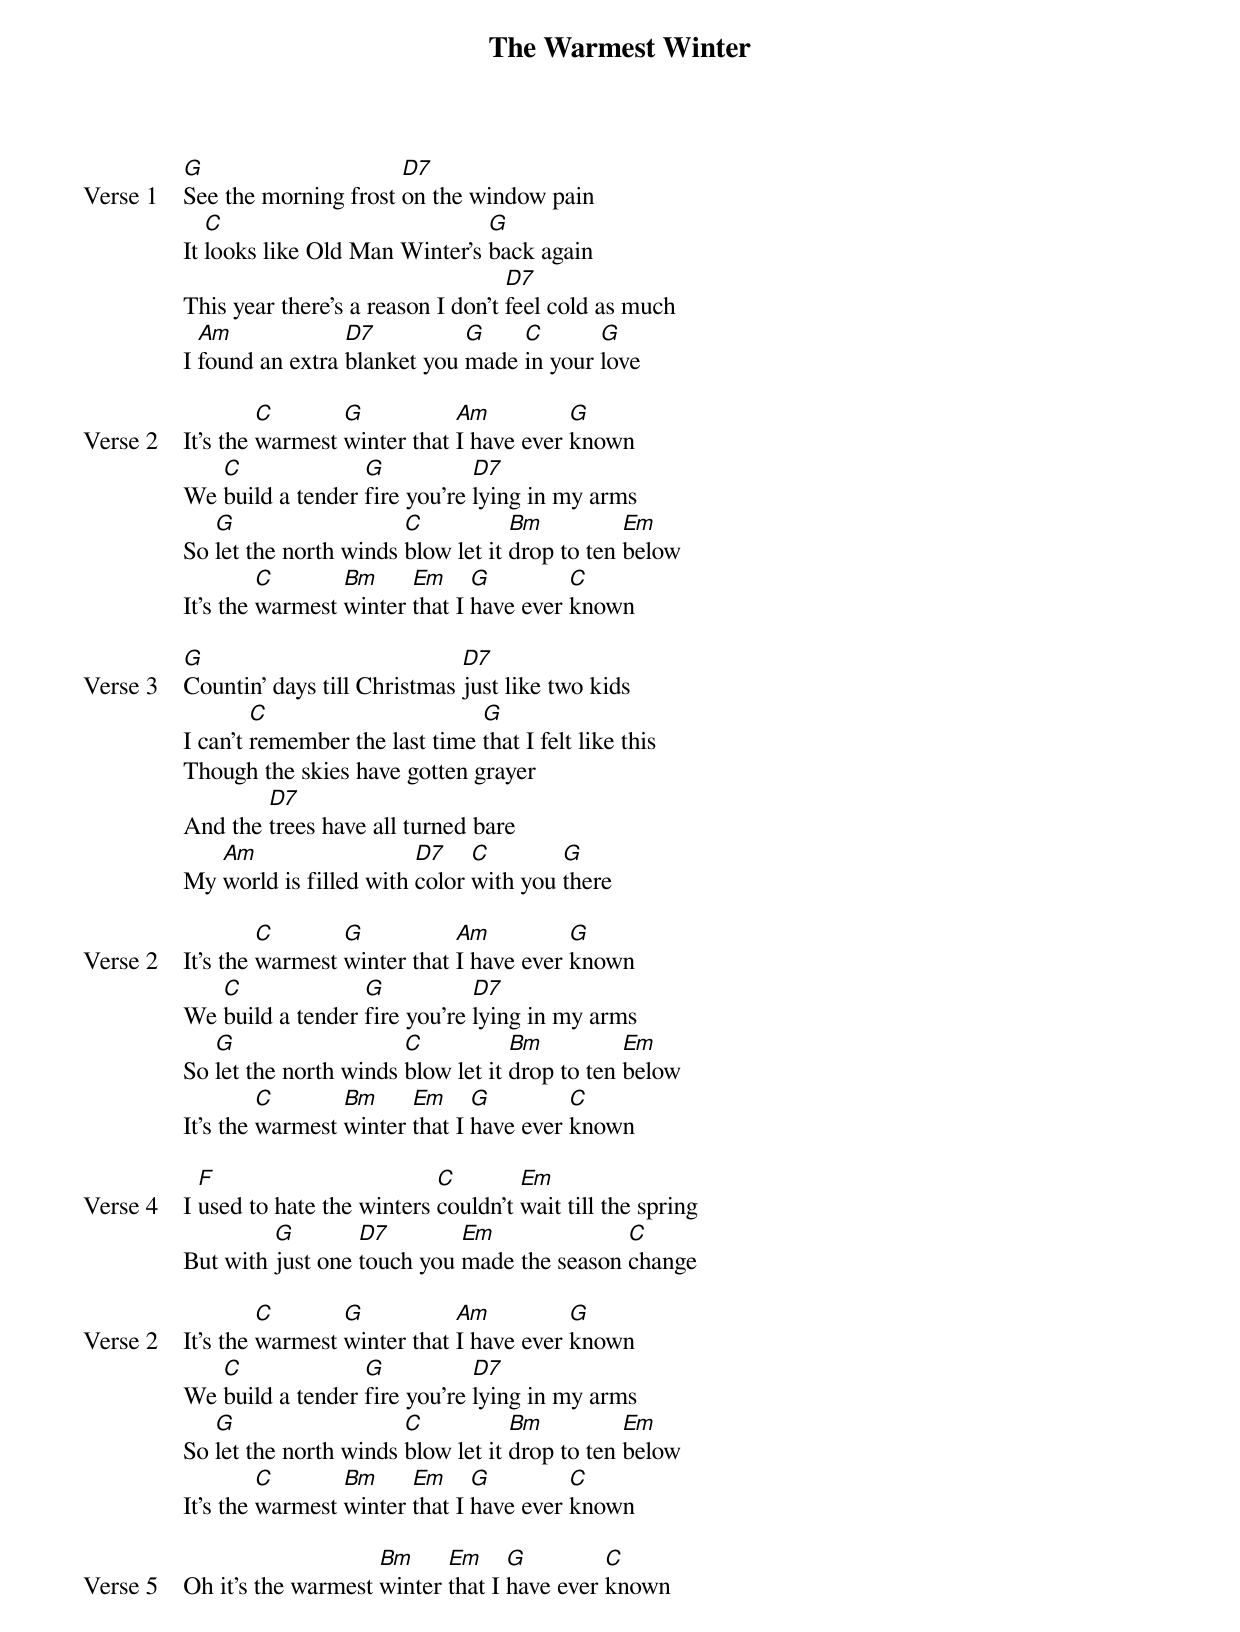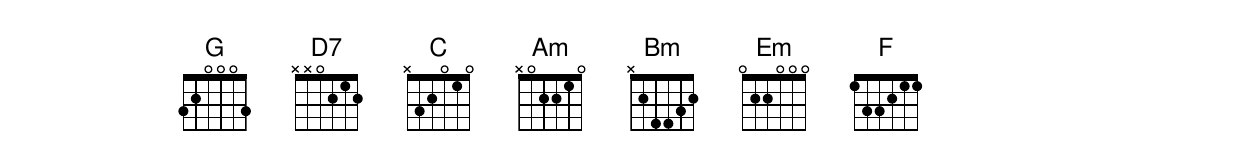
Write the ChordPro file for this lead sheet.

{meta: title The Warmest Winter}
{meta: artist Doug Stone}
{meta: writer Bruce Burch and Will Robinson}

{start_of_verse: Verse 1}
[G]See the morning frost [D7]on the window pain
It [C]looks like Old Man Winter's [G]back again
This year there's a reason I don't [D7]feel cold as much
I [Am]found an extra [D7]blanket you [G]made [C]in your [G]love
{end_of_verse}

{start_of_verse: Verse 2}
It's the [C]warmest [G]winter that [Am]I have ever [G]known
We [C]build a tender [G]fire you're [D7]lying in my arms
So [G]let the north winds [C]blow let it [Bm]drop to ten [Em]below
It's the [C]warmest [Bm]winter [Em]that I [G]have ever [C]known
{end_of_verse}

{start_of_verse: Verse 3}
[G]Countin' days till Christmas [D7]just like two kids
I can't [C]remember the last time [G]that I felt like this
Though the skies have gotten grayer
And the [D7]trees have all turned bare
My [Am]world is filled with [D7]color [C]with you [G]there
{end_of_verse}

{start_of_verse: Verse 2}
It's the [C]warmest [G]winter that [Am]I have ever [G]known
We [C]build a tender [G]fire you're [D7]lying in my arms
So [G]let the north winds [C]blow let it [Bm]drop to ten [Em]below
It's the [C]warmest [Bm]winter [Em]that I [G]have ever [C]known
{end_of_verse}

{start_of_verse: Verse 4}
I [F]used to hate the winters [C]couldn't [Em]wait till the spring
But with [G]just one [D7]touch you [Em]made the season [C]change
{end_of_verse}

{start_of_verse: Verse 2}
It's the [C]warmest [G]winter that [Am]I have ever [G]known
We [C]build a tender [G]fire you're [D7]lying in my arms
So [G]let the north winds [C]blow let it [Bm]drop to ten [Em]below
It's the [C]warmest [Bm]winter [Em]that I [G]have ever [C]known
{end_of_verse}

{start_of_verse: Verse 5}
Oh it's the warmest [Bm]winter [Em]that I [G]have ever [C]known
{end_of_verse}
